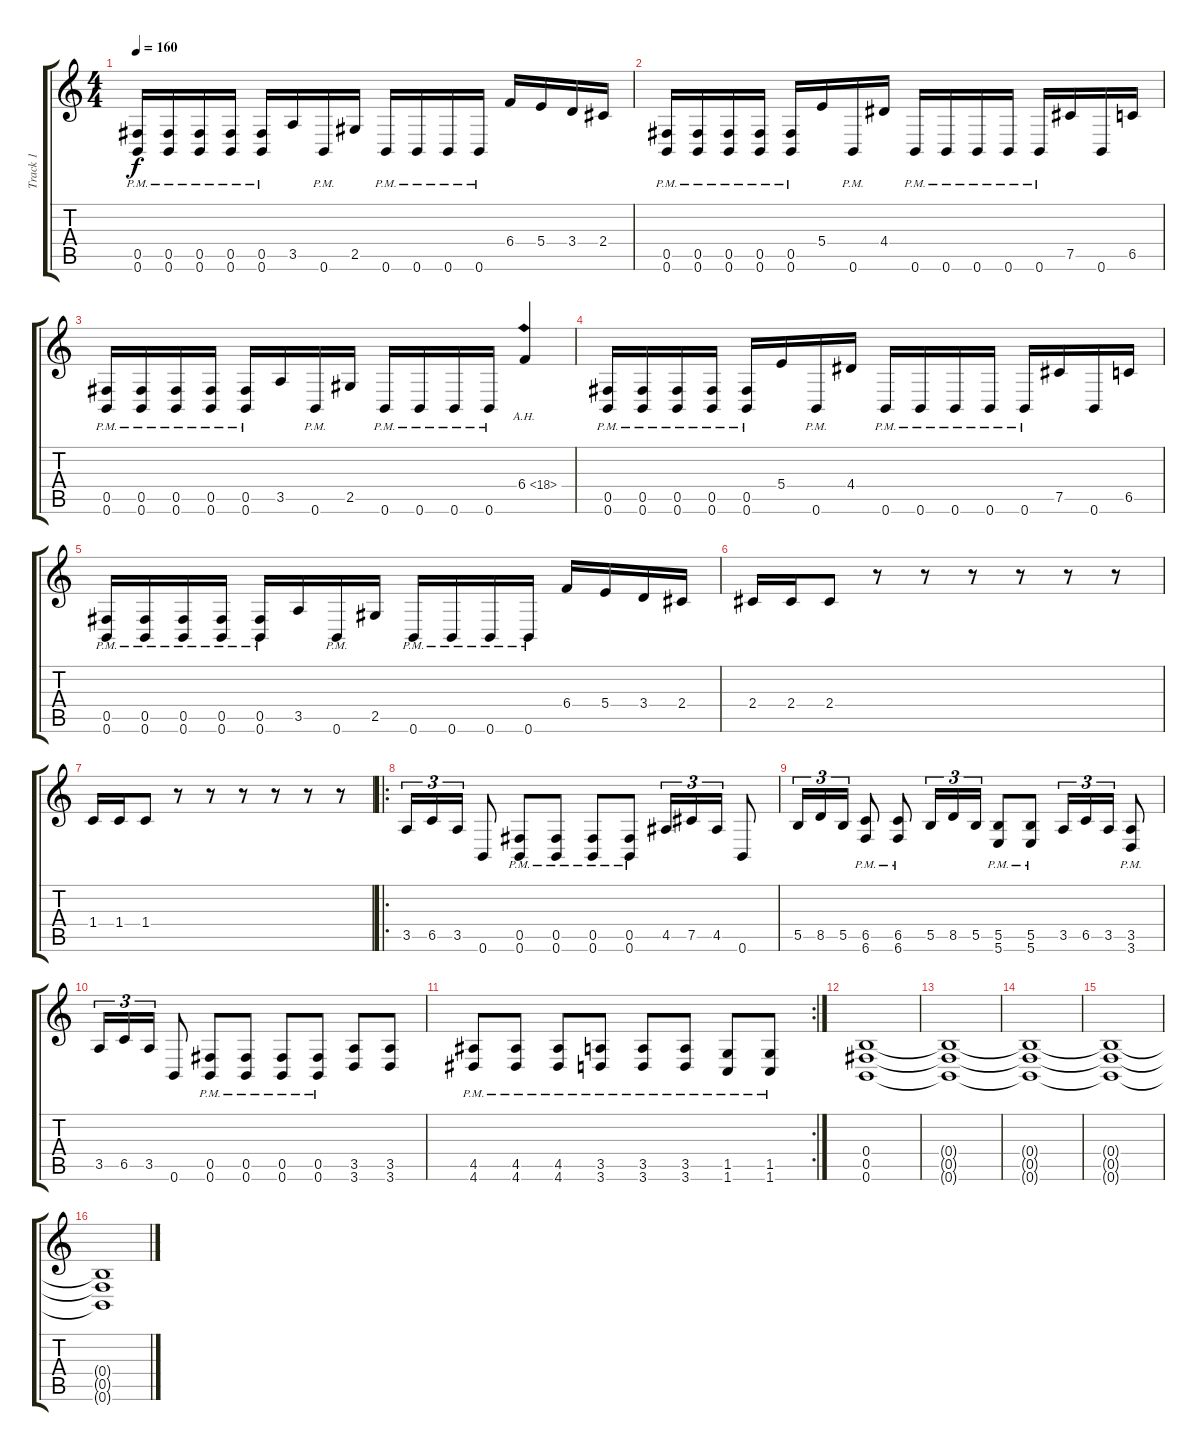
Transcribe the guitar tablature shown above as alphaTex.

\track ("Track 1" "Track 1") {instrument overdrivenguitar}
\staff {score tabs}
\tuning (Db4 Ab3 E3 B2 Gb2 B1) {hide}
\ts (4 4)
\tempo 160
\clef g2
\ks c
(0.5{pm} 0.6{pm}).16{dy f} (0.5{pm} 0.6{pm}).16 (0.5{pm} 0.6{pm}).16 (0.5{pm} 0.6{pm}).16 (0.5{pm} 0.6{pm}).16 3.5.16 0.6{pm}.16 2.5.16 0.6{pm}.16 0.6{pm}.16 0.6{pm}.16 0.6{pm}.16 6.4.16 5.4.16 3.4.16 2.4.16 |
(0.5{pm} 0.6{pm}).16 (0.5{pm} 0.6{pm}).16 (0.5{pm} 0.6{pm}).16 (0.5{pm} 0.6{pm}).16 (0.5{pm} 0.6{pm}).16 5.4.16 0.6{pm}.16 4.4.16 0.6{pm}.16 0.6{pm}.16 0.6{pm}.16 0.6{pm}.16 0.6{pm}.16 7.5.16 0.6.16 6.5.16 |
(0.5{pm} 0.6{pm}).16 (0.5{pm} 0.6{pm}).16 (0.5{pm} 0.6{pm}).16 (0.5{pm} 0.6{pm}).16 (0.5{pm} 0.6{pm}).16 3.5.16 0.6{pm}.16 2.5.16 0.6{pm}.16 0.6{pm}.16 0.6{pm}.16 0.6{pm}.16 6.4{ah 12}.4 |
(0.5{pm} 0.6{pm}).16 (0.5{pm} 0.6{pm}).16 (0.5{pm} 0.6{pm}).16 (0.5{pm} 0.6{pm}).16 (0.5{pm} 0.6{pm}).16 5.4.16 0.6{pm}.16 4.4.16 0.6{pm}.16 0.6{pm}.16 0.6{pm}.16 0.6{pm}.16 0.6{pm}.16 7.5.16 0.6.16 6.5.16 |
(0.5{pm} 0.6{pm}).16 (0.5{pm} 0.6{pm}).16 (0.5{pm} 0.6{pm}).16 (0.5{pm} 0.6{pm}).16 (0.5{pm} 0.6{pm}).16 3.5.16 0.6{pm}.16 2.5.16 0.6{pm}.16 0.6{pm}.16 0.6{pm}.16 0.6{pm}.16 6.4.16 5.4.16 3.4.16 2.4.16 |
2.4.16 2.4.16 2.4.8 r.8 r.8 r.8 r.8 r.8 r.8 |
1.4.16 1.4.16 1.4.8 r.8 r.8 r.8 r.8 r.8 r.8 |
\ro
3.5.16{tu (3 2)} 6.5.16{tu (3 2)} 3.5.16{tu (3 2)} 0.6.8 (0.5{pm} 0.6{pm}).8 (0.5{pm} 0.6{pm}).8 (0.5{pm} 0.6{pm}).8 (0.5{pm} 0.6{pm}).8 4.5.16{tu (3 2)} 7.5.16{tu (3 2)} 4.5.16{tu (3 2)} 0.6.8 |
5.5.16{tu (3 2)} 8.5.16{tu (3 2)} 5.5.16{tu (3 2)} (6.5{pm} 6.6{pm}).8 (6.5{pm} 6.6{pm}).8 5.5.16{tu (3 2)} 8.5.16{tu (3 2)} 5.5.16{tu (3 2)} (5.5{pm} 5.6{pm}).8 (5.5{pm} 5.6{pm}).8 3.5.16{tu (3 2)} 6.5.16{tu (3 2)} 3.5.16{tu (3 2)} (3.5{pm} 3.6{pm}).8 |
3.5.16{tu (3 2)} 6.5.16{tu (3 2)} 3.5.16{tu (3 2)} 0.6.8 (0.5{pm} 0.6{pm}).8 (0.5{pm} 0.6{pm}).8 (0.5{pm} 0.6{pm}).8 (0.5{pm} 0.6{pm}).8 (3.5 3.6).8 (3.5 3.6).8 |
\rc 2
(4.5{pm} 4.6{pm}).8 (4.5{pm} 4.6{pm}).8 (4.5{pm} 4.6{pm}).8 (3.5{pm} 3.6{pm}).8 (3.5{pm} 3.6{pm}).8 (3.5{pm} 3.6{pm}).8 (1.5{pm} 1.6{pm}).8 (1.5{pm} 1.6{pm}).8 |
(0.4 0.5 0.6).1 |
(0.4{t} 0.5{t} 0.6{t}).1 |
(0.4{t} 0.5{t} 0.6{t}).1 |
(0.4{t} 0.5{t} 0.6{t}).1 |
(0.4{t} 0.5{t} 0.6{t}).1
